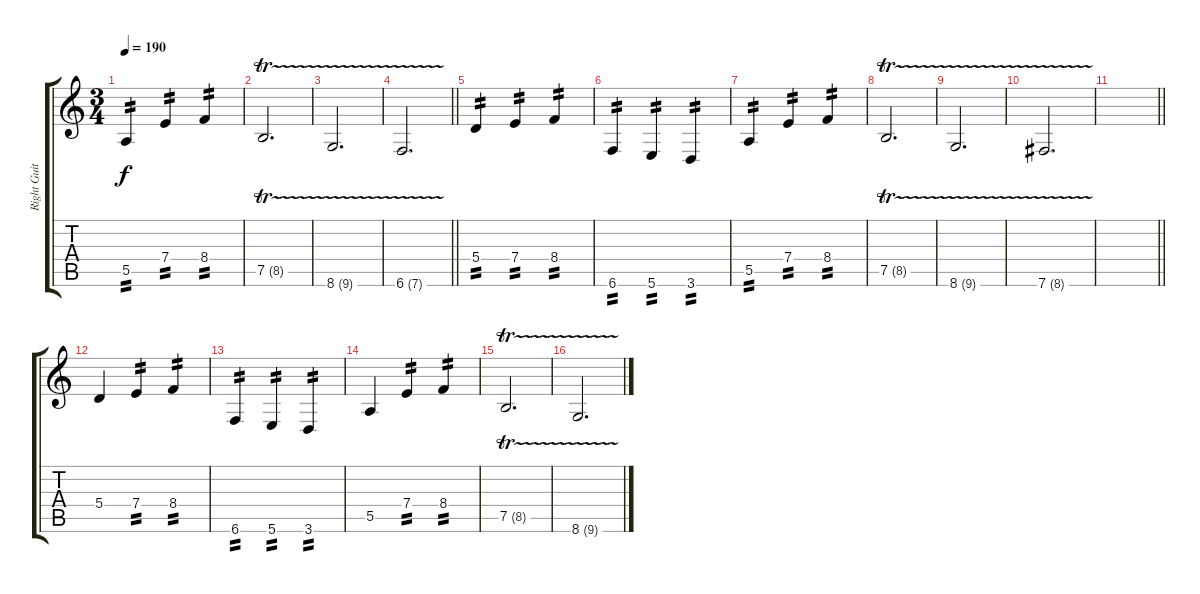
\track ("Right Guitar" "Right Guit") {instrument distortionguitar}
\staff {score tabs}
\tuning (B3 Gb3 D3 A2 E2 B1) {hide}
\ts (3 4)
\tempo 190
\clef g2
\ks c
5.5.4{tp 2 dy f} 7.4.4{tp 2} 8.4.4{tp 2} |
7.5{tr (8 16)}.2{d} |
8.6{tr (9 16)}.2{d} |
\barLineRight lightlight
6.6{tr (7 16)}.2{d} |
\section ("" "")
5.4.4{tp 2} 7.4.4{tp 2} 8.4.4{tp 2} |
6.6.4{tp 2} 5.6.4{tp 2} 3.6.4{tp 2} |
5.5.4{tp 2} 7.4.4{tp 2} 8.4.4{tp 2} |
7.5{tr (8 16)}.2{d} |
8.6{tr (9 16)}.2{d} |
7.6{tr (8 16)}.2{d} |
\barLineRight lightlight
|
\section ("" "")
5.4.4 7.4.4{tp 2} 8.4.4{tp 2} |
6.6.4{tp 2} 5.6.4{tp 2} 3.6.4{tp 2} |
5.5.4 7.4.4{tp 2} 8.4.4{tp 2} |
7.5{tr (8 16)}.2{d} |
8.6{tr (9 16)}.2{d}
